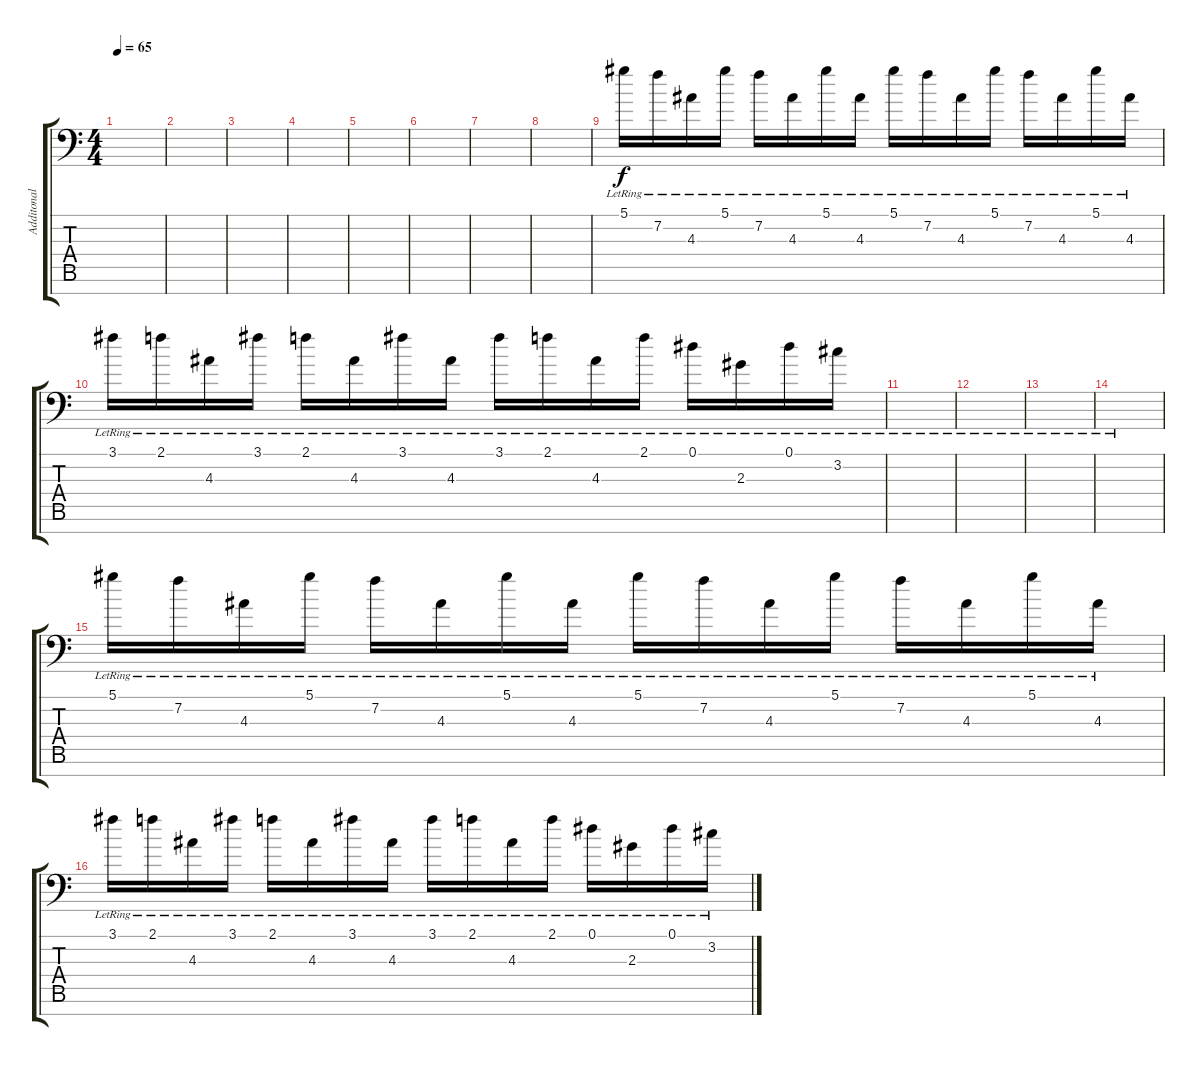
\track ("Additonal Guitar" "Additonal ") {instrument electricguitarjazz}
\staff {score tabs}
\tuning (Eb4 Bb3 Gb3 Db3 Ab2 Eb2 Bb1) {hide}
\ts (4 4)
\tempo 65
\clef f4
\ks c
|
|
|
|
|
|
|
|
5.1{lr}.16{instrument electricguitarjazz} 7.2{lr}.16 4.3{lr}.16 5.1{lr}.16 7.2{lr}.16 4.3{lr}.16 5.1{lr}.16 4.3{lr}.16 5.1{lr}.16 7.2{lr}.16 4.3{lr}.16 5.1{lr}.16 7.2{lr}.16 4.3{lr}.16 5.1{lr}.16 4.3{lr}.16 |
3.1{lr}.16 2.1{lr}.16 4.3{lr}.16 3.1{lr}.16 2.1{lr}.16 4.3{lr}.16 3.1{lr}.16 4.3{lr}.16 3.1{lr}.16 2.1{lr}.16 4.3{lr}.16 2.1{lr}.16 0.1{lr}.16 2.3{lr}.16 0.1{lr}.16 3.2{lr}.16 |
|
|
|
|
5.1{lr}.16{instrument electricguitarjazz} 7.2{lr}.16 4.3{lr}.16 5.1{lr}.16 7.2{lr}.16 4.3{lr}.16 5.1{lr}.16 4.3{lr}.16 5.1{lr}.16 7.2{lr}.16 4.3{lr}.16 5.1{lr}.16 7.2{lr}.16 4.3{lr}.16 5.1{lr}.16 4.3{lr}.16 |
3.1{lr}.16 2.1{lr}.16 4.3{lr}.16 3.1{lr}.16 2.1{lr}.16 4.3{lr}.16 3.1{lr}.16 4.3{lr}.16 3.1{lr}.16 2.1{lr}.16 4.3{lr}.16 2.1{lr}.16 0.1{lr}.16 2.3{lr}.16 0.1{lr}.16 3.2{lr}.16
